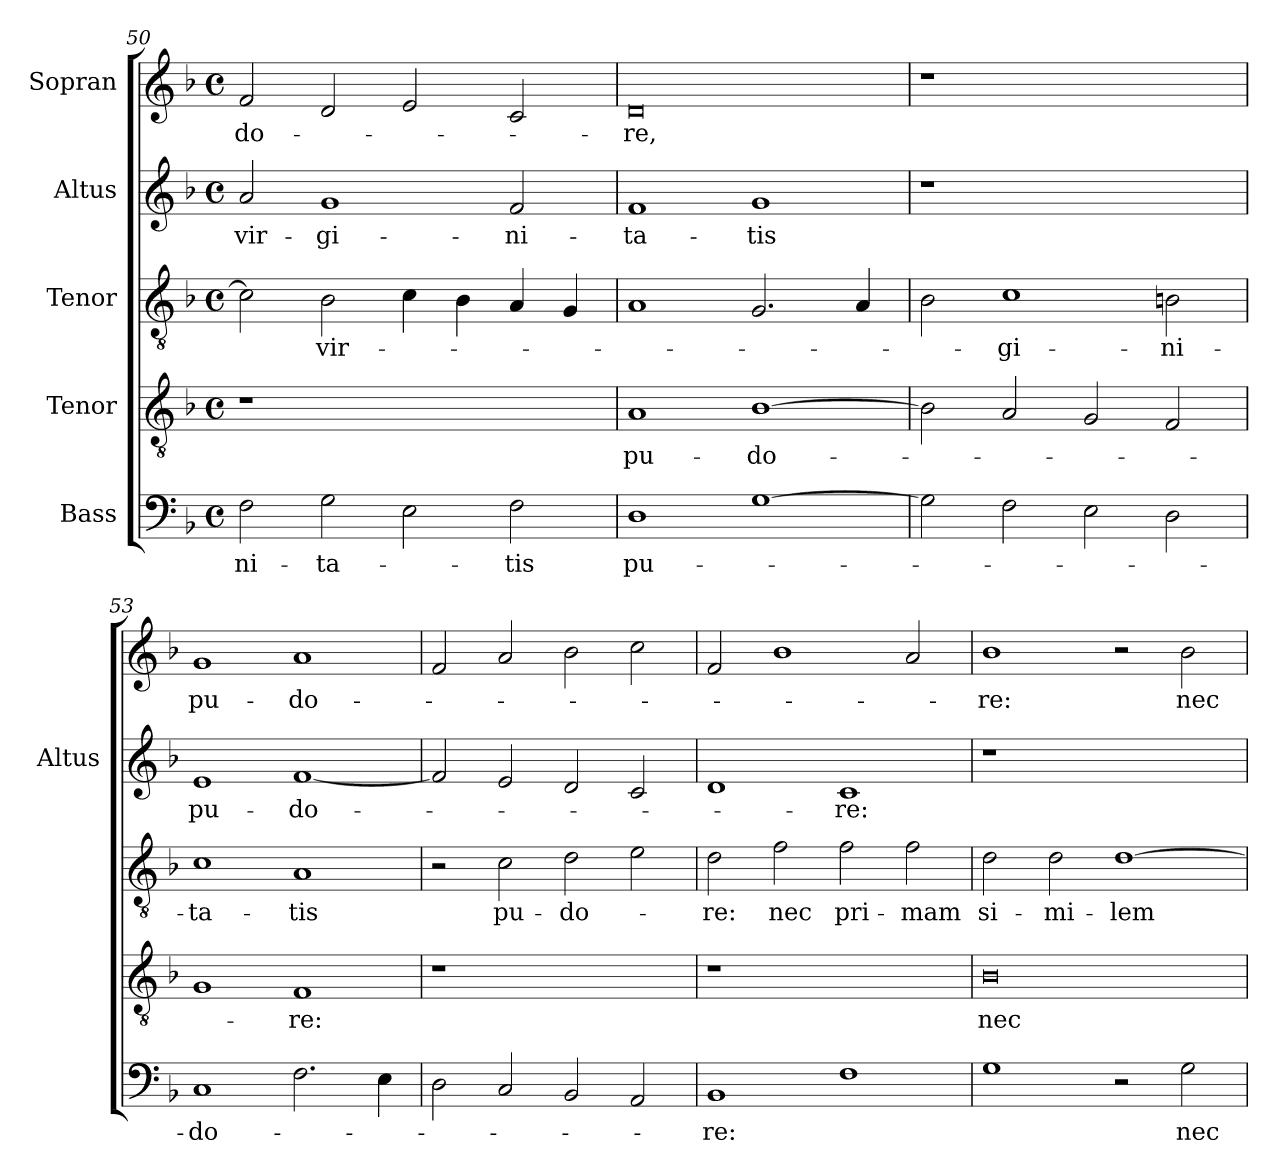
**kern	**text	**kern	**text	**kern	**text	**kern	**text	**kern	**text
*part5	*part5	*part4	*part4	*part3	*part3	*part2	*part2	*part1	*part1
*staff5	*staff5	*staff4	*staff4	*staff3	*staff3	*staff2	*staff2	*staff1	*staff1
*I"Bass	*	*I"Tenor	*	*I"Tenor	*	*I"Altus	*	*I"Sopran	*
*	*	*	*	*	*	*I'Altus	*	*	*
!!LO:LB:g=z
*clefF4	*	*clefGv2	*	*clefGv2	*	*clefG2	*	*clefG2	*
*	*	*ITrd7c12	*	*ITrd7c12	*	*	*	*	*
*k[b-]	*	*k[b-]	*	*k[b-]	*	*k[b-]	*	*k[b-]	*
*F:	*	*F:	*	*F:	*	*F:	*	*F:	*
*M4/4	*	*M4/4	*	*M4/4	*	*M4/4	*	*M4/4	*
*met(c)	*	*met(c)	*	*met(c)	*	*met(c)	*	*met(c)	*
=50	=50	=50	=50	=50	=50	=50	=50	=50	=50
!	!LO:LY:b:color=#000000	!LO:N:vis=1	!	!	!	!	!	!	!
!	!	!	!	!	!	!	!LO:LY:b:color=#000000	!	!
!	!	!	!	!	!	!	!	!	!LO:LY:b:color=#000000
2Fi\	-ni-	1r	.	2Ci\]	.	2ai/	vir-	2fi/	-do-
!	!LO:LY:b:color=#000000	!	!	!	!	!	!	!	!
!	!	!	!	!	!LO:LY:b:color=#000000	!	!	!	!
!	!	!	!	!	!	!	!LO:LY:b:color=#000000	!	!
2Gi\	-ta-	.	.	2BB-i\	vir-	1gi	-gi-	2di/	.
2Ei\	.	1ryy	.	4Ci\	.	.	.	2ei/	.
.	.	.	.	4BB-i\	.	.	.	.	.
!	!LO:LY:b:color=#000000	!	!	!	!	!	!	!	!
!	!	!	!	!	!	!	!LO:LY:b:color=#000000	!	!
2Fi\	-tis	.	.	4AAi/	.	2fi/	-ni-	2ci/	.
.	.	.	.	4GGi/	.	.	.	.	.
=51	=51	=51	=51	=51	=51	=51	=51	=51	=51
!	!LO:LY:b:color=#000000	!	!	!	!	!	!	!	!
!	!	!	!LO:LY:b:color=#000000	!	!	!	!	!	!
!	!	!	!	!	!	!	!LO:LY:b:color=#000000	!	!
!	!	!	!	!	!	!	!	!	!LO:LY:b:color=#000000
1Di	pu-	1AAi	pu-	1AAi	.	1fi	-ta-	0di	-re,
!	!	!	!LO:LY:b:color=#000000	!	!	!	!	!	!
!	!	!	!	!	!	!	!LO:LY:b:color=#000000	!	!
[>1Gi	.	[>1BB-i	-do-	2.GGi/	.	1gi	-tis	.	.
.	.	.	.	4AAi/	.	.	.	.	.
=52	=52	=52	=52	=52	=52	=52	=52	=52	=52
!	!	!	!	!	!	!LO:N:vis=1	!	!LO:N:vis=1	!
2Gi\]	.	2BB-i\]	.	2BB-i\	.	1r	.	1r	.
!	!	!	!	!	!LO:LY:b:color=#000000	!	!	!	!
2Fi\	.	2AAi/	.	1Ci	-gi-	.	.	.	.
2Ei\	.	2GGi/	.	.	.	1ryy	.	1ryy	.
!	!	!	!	!	!LO:LY:b:color=#000000	!	!	!	!
2Di\	.	2FFi/	.	2BBni\	-ni-	.	.	.	.
=53	=53	=53	=53	=53	=53	=53	=53	=53	=53
!	!LO:LY:b:color=#000000	!	!	!	!	!	!	!	!
!	!	!	!	!	!LO:LY:b:color=#000000	!	!	!	!
!	!	!	!	!	!	!	!LO:LY:b:color=#000000	!	!
!	!	!	!	!	!	!	!	!	!LO:LY:b:color=#000000
1Ci	-do-	1GGi	.	1Ci	-ta-	1ei	pu-	1gi	pu-
!	!	!	!LO:LY:b:color=#000000	!	!	!	!	!	!
!	!	!	!	!	!LO:LY:b:color=#000000	!	!	!	!
!	!	!	!	!	!	!	!LO:LY:b:color=#000000	!	!
!	!	!	!	!	!	!	!	!	!LO:LY:b:color=#000000
2.Fi\	.	1FFi	-re:	1AAi	-tis	[<1fi	-do-	1ai	-do-
4Ei\	.	.	.	.	.	.	.	.	.
=54	=54	=54	=54	=54	=54	=54	=54	=54	=54
!	!	!LO:N:vis=1	!	!	!	!	!	!	!
2Di\	.	1r	.	2r	.	2fi/]	.	2fi/	.
!	!	!	!	!	!LO:LY:b:color=#000000	!	!	!	!
2Ci/	.	.	.	2Ci\	pu-	2ei/	.	2ai/	.
!	!	!	!	!	!LO:LY:b:color=#000000	!	!	!	!
2BB-i/	.	1ryy	.	2Di\	-do-	2di/	.	2b-i\	.
2AAi/	.	.	.	2Ei\	.	2ci/	.	2cci\	.
=55	=55	=55	=55	=55	=55	=55	=55	=55	=55
!	!LO:LY:b:color=#000000	!LO:N:vis=1	!	!	!	!	!	!	!
!	!	!	!	!	!LO:LY:b:color=#000000	!	!	!	!
1BB-i	-re:	1r	.	2Di\	-re:	1di	.	2fi/	.
!	!	!	!	!	!LO:LY:b:color=#000000	!	!	!	!
.	.	.	.	2Fi\	nec	.	.	1b-i	.
!	!	!	!	!	!LO:LY:b:color=#000000	!	!	!	!
!	!	!	!	!	!	!	!LO:LY:b:color=#000000	!	!
1Fi	.	1ryy	.	2Fi\	pri-	1ci	-re:	.	.
!	!	!	!	!	!LO:LY:b:color=#000000	!	!	!	!
.	.	.	.	2Fi\	-mam	.	.	2ai/	.
=56	=56	=56	=56	=56	=56	=56	=56	=56	=56
!	!	!	!LO:LY:b:color=#000000	!	!	!	!	!	!
!	!	!	!	!	!LO:LY:b:color=#000000	!LO:N:vis=1	!	!	!
!	!	!	!	!	!	!	!	!	!LO:LY:b:color=#000000
1Gi	.	0BB-i	nec	2Di\	si-	1r	.	1b-i	-re:
!	!	!	!	!	!LO:LY:b:color=#000000	!	!	!	!
.	.	.	.	2Di\	-mi-	.	.	.	.
!	!	!	!	!	!LO:LY:b:color=#000000	!	!	!	!
2r	.	.	.	[>1Di	-lem	1ryy	.	2r	.
!	!LO:LY:b:color=#000000	!	!	!	!	!	!	!	!
!	!	!	!	!	!	!	!	!	!LO:LY:b:color=#000000
2Gi\	nec	.	.	.	.	.	.	2b-i\	nec
=	=	=	=	=	=	=	=	=	=
*-	*-	*-	*-	*-	*-	*-	*-	*-	*-
